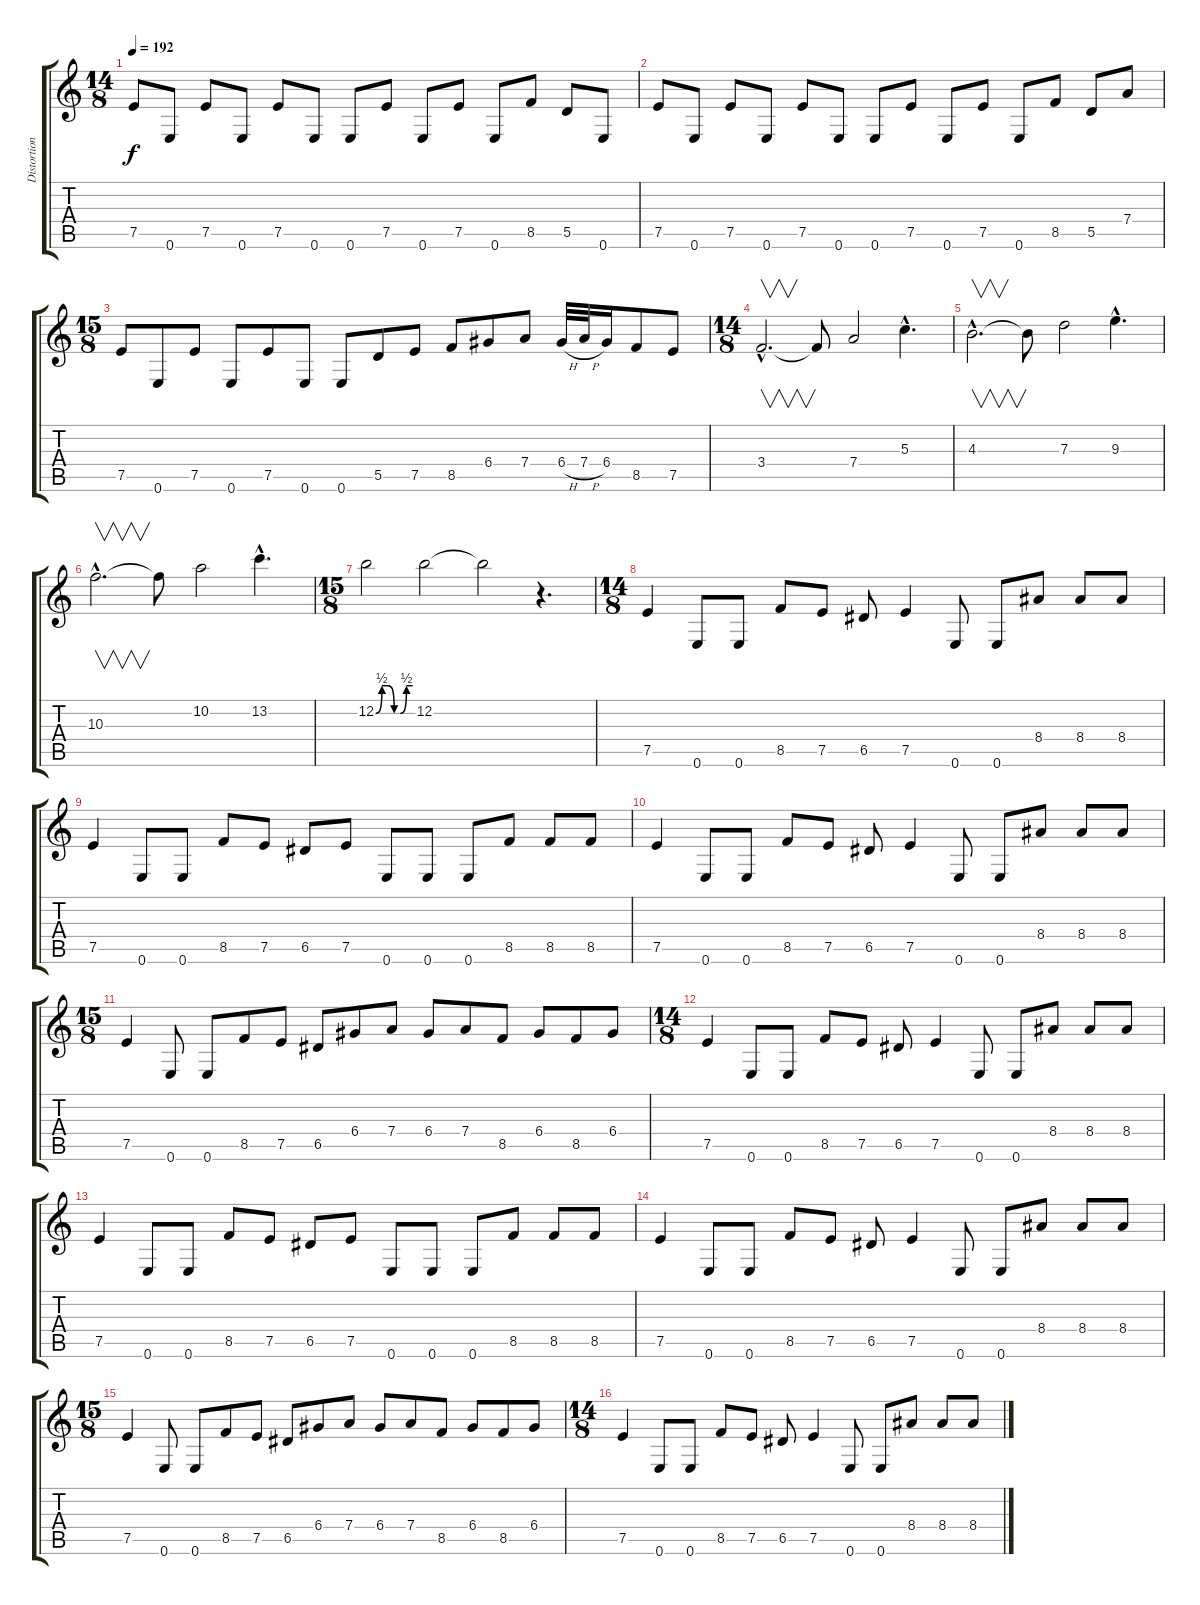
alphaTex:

\track ("Distortion Guitar 2" "Distortion") {instrument distortionguitar}
\staff {score tabs}
\tuning (E4 B3 G3 D3 A2 E2) {hide}
\ts (14 8)
\tempo 192
\clef g2
\ks c
7.5.8{dy f} 0.6.8 7.5.8 0.6.8 7.5.8 0.6.8 0.6.8 7.5.8 0.6.8 7.5.8 0.6.8 8.5.8 5.5.8 0.6.8 |
7.5.8 0.6.8 7.5.8 0.6.8 7.5.8 0.6.8 0.6.8 7.5.8 0.6.8 7.5.8 0.6.8 8.5.8 5.5.8 7.4.8 |
\ts (15 8)
7.5.8 0.6.8 7.5.8 0.6.8 7.5.8 0.6.8 0.6.8 5.5.8 7.5.8 8.5.8 6.4.8 7.4.8 6.4{h}.32 7.4{h}.32 6.4.16 8.5.8 7.5.8 |
\ts (14 8)
3.4{hac}.2{v d instrument guitarharmonics} 3.4{t}.8 7.4.2{instrument distortionguitar} 5.3{hac}.4{d} |
4.3{hac}.2{v d instrument guitarharmonics} 4.3{t}.8 7.3.2{instrument distortionguitar} 9.3{hac}.4{d} |
10.3{hac}.2{v d} 10.3{t}.8 10.2.2 13.2{hac}.4{d} |
\ts (15 8)
12.2{be (custom 0 0 10 2 20 2 30 0 40 0 50 2 60 2)}.2 12.2.2 12.2{t}.2 r.4{d} |
\ts (14 8)
7.5.4 0.6.8 0.6.8 8.5.8 7.5.8 6.5.8 7.5.4 0.6.8 0.6.8 8.4.8 8.4.8 8.4.8 |
7.5.4 0.6.8 0.6.8 8.5.8 7.5.8 6.5.8 7.5.8 0.6.8 0.6.8 0.6.8 8.5.8 8.5.8 8.5.8 |
7.5.4 0.6.8 0.6.8 8.5.8 7.5.8 6.5.8 7.5.4 0.6.8 0.6.8 8.4.8 8.4.8 8.4.8 |
\ts (15 8)
7.5.4 0.6.8 0.6.8 8.5.8 7.5.8 6.5.8 6.4.8 7.4.8 6.4.8 7.4.8 8.5.8 6.4.8 8.5.8 6.4.8 |
\ts (14 8)
7.5.4 0.6.8 0.6.8 8.5.8 7.5.8 6.5.8 7.5.4 0.6.8 0.6.8 8.4.8 8.4.8 8.4.8 |
7.5.4 0.6.8 0.6.8 8.5.8 7.5.8 6.5.8 7.5.8 0.6.8 0.6.8 0.6.8 8.5.8 8.5.8 8.5.8 |
7.5.4 0.6.8 0.6.8 8.5.8 7.5.8 6.5.8 7.5.4 0.6.8 0.6.8 8.4.8 8.4.8 8.4.8 |
\ts (15 8)
7.5.4 0.6.8 0.6.8 8.5.8 7.5.8 6.5.8 6.4.8 7.4.8 6.4.8 7.4.8 8.5.8 6.4.8 8.5.8 6.4.8 |
\ts (14 8)
7.5.4 0.6.8 0.6.8 8.5.8 7.5.8 6.5.8 7.5.4 0.6.8 0.6.8 8.4.8 8.4.8 8.4.8
